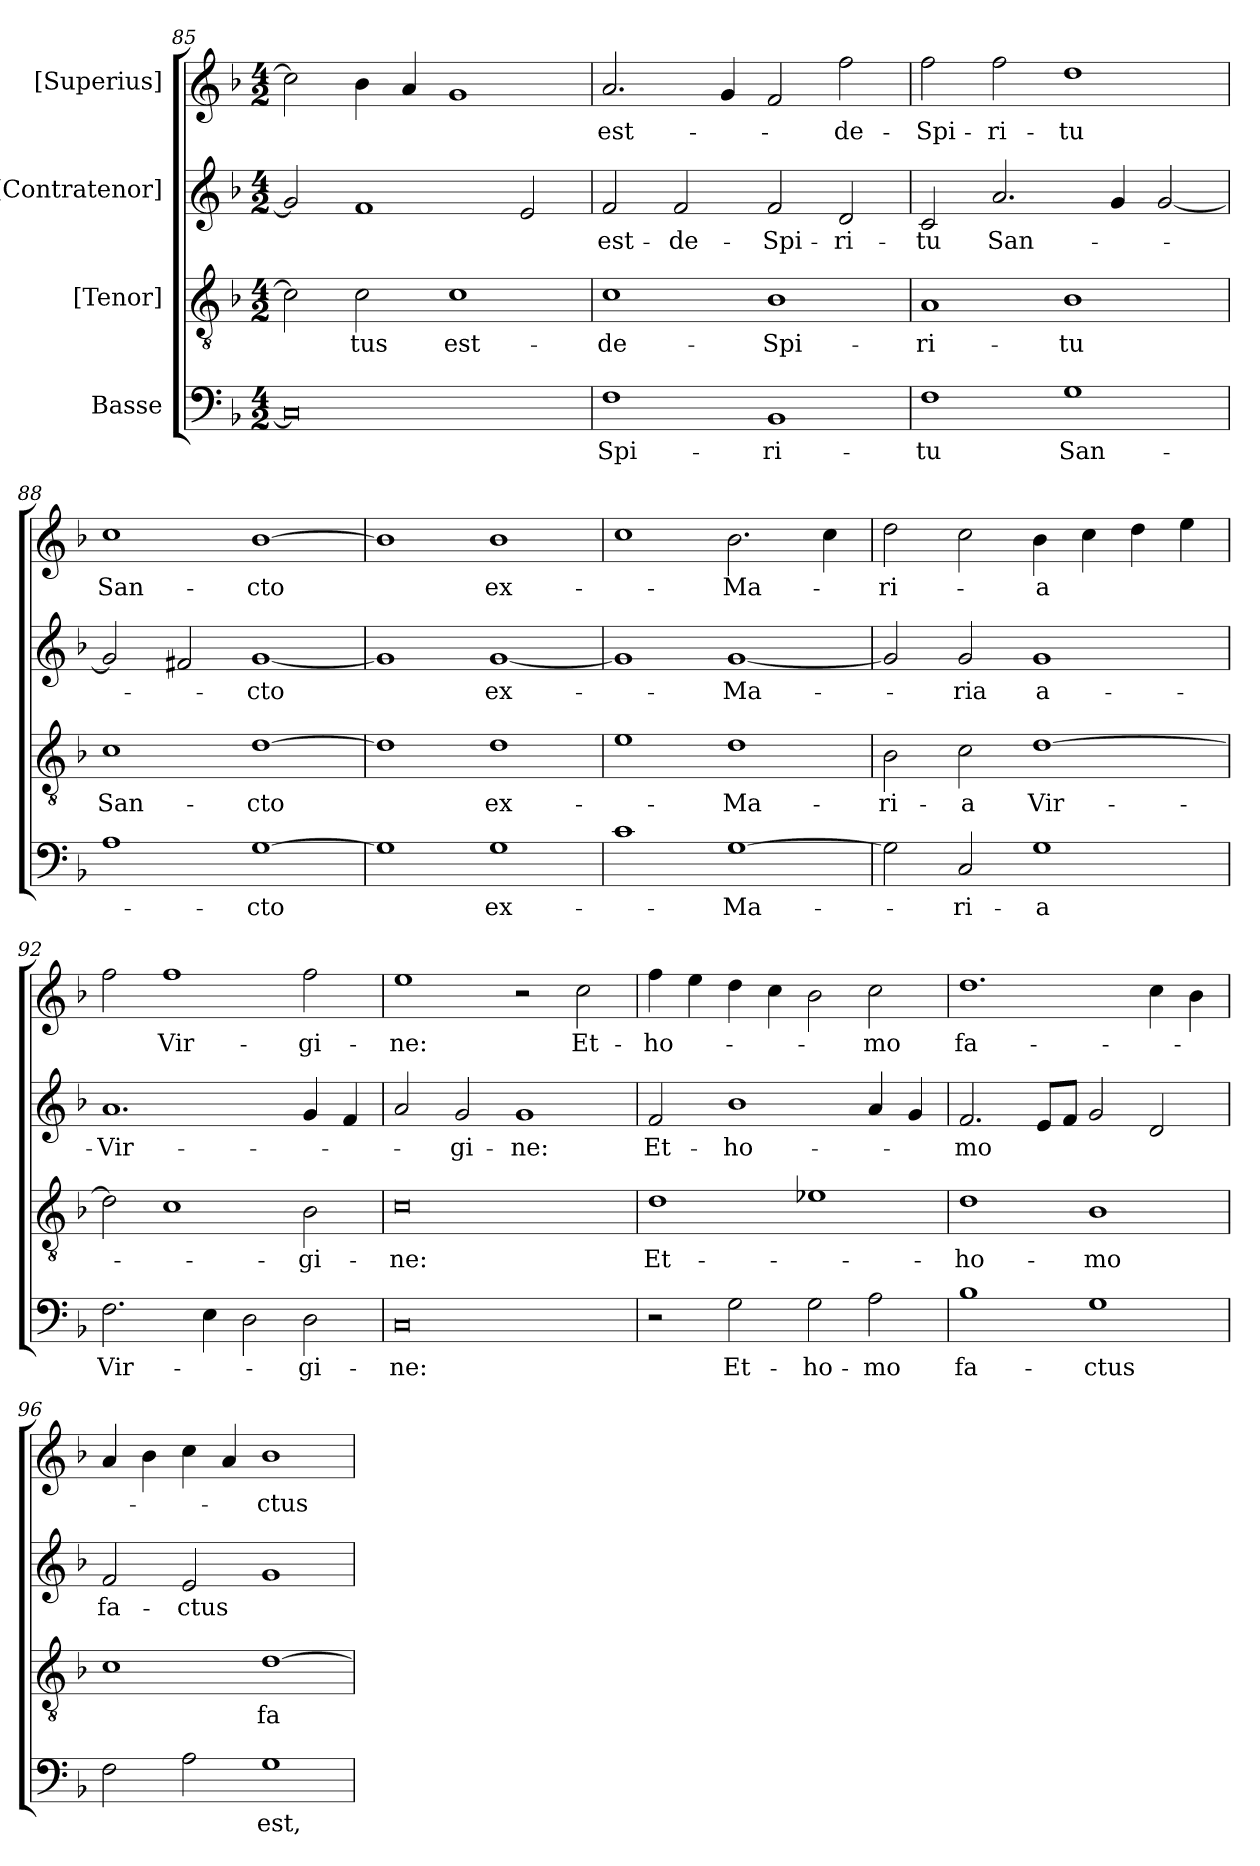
**kern	**text	**kern	**text	**kern	**text	**kern	**text
*part4	*part4	*part3	*part3	*part2	*part2	*part1	*part1
*staff4	*staff4	*staff3	*staff3	*staff2	*staff2	*staff1	*staff1
*I"Basse	*	*I"[Tenor]	*	*I"[Contratenor]	*	*I"[Superius]	*
*clefF4	*	*clefGv2	*	*clefG2	*	*clefG2	*
*k[b-]	*	*k[b-]	*	*k[b-]	*	*k[b-]	*
*M4/2	*	*M4/2	*	*M4/2	*	*M4/2	*
=85	=85	=85	=85	=85	=85	=85	=85
0C/]	.	2c\]	.	2g/]	.	2cc\]	.
.	.	2c\	-tus	1f/	.	4b-\	.
.	.	.	.	.	.	4a/	.
.	.	1c\	est-	.	.	1g/	.
.	.	.	.	2e/	.	.	.
=86	=86	=86	=86	=86	=86	=86	=86
1F\	Spi-	1c\	de-	2f/	est-	2.a/	est-
.	.	.	.	2f/	de-	.	.
.	.	.	.	.	.	4g/	.
1BB-/	-ri-	1B-\	Spi-	2f/	Spi-	2f/	.
.	.	.	.	2d/	-ri-	2ff\	de-
=87	=87	=87	=87	=87	=87	=87	=87
1F\	-tu	1A/	-ri-	2c/	-tu	2ff\	Spi-
.	.	.	.	2.a/	San-	2ff\	-ri-
1G\	San-	1B-\	-tu	.	.	1dd\	-tu
.	.	.	.	4g/	.	.	.
.	.	.	.	[2g/	.	.	.
=88	=88	=88	=88	=88	=88	=88	=88
1A\	.	1c\	San-	2g/]	.	1cc\	San-
.	.	.	.	2f#X/	.	.	.
[1G\	-cto	[1d\	-cto	[1g/	-cto	[1b-\	-cto
=89	=89	=89	=89	=89	=89	=89	=89
1G\]	.	1d\]	.	1g/]	.	1b-\]	.
1G\	ex-	1d\	ex-	[1g/	ex-	1b-\	ex-
=90	=90	=90	=90	=90	=90	=90	=90
1c\	.	1e\	.	1g/]	.	1cc\	.
[1G\	Ma-	1d\	Ma-	[1g/	Ma-	2.b-\	Ma-
.	.	.	.	.	.	4cc\	.
=91	=91	=91	=91	=91	=91	=91	=91
2G\]	.	2B-\	-ri-	2g/]	.	2dd\	-ri-
2C/	-ri-	2c\	-a	2g/	-ria	2cc\	.
1G\	-a	[1d\	Vir-	1g/	a-	4b-\	-a
.	.	.	.	.	.	4cc\	.
.	.	.	.	.	.	4dd\	.
.	.	.	.	.	.	4ee\	.
=92	=92	=92	=92	=92	=92	=92	=92
2.F\	Vir-	2d\]	.	1.a/	Vir-	2ff\	.
.	.	1c\	.	.	.	1ff\	Vir-
4E\	.	.	.	.	.	.	.
2D\	.	.	.	.	.	.	.
2D\	-gi-	2B-\	-gi-	4g/	.	2ff\	-gi-
.	.	.	.	4f/	.	.	.
=93	=93	=93	=93	=93	=93	=93	=93
0C/	-ne:	0c\	-ne:	2a/	.	1ee\	-ne:
.	.	.	.	2g/	-gi-	.	.
.	.	.	.	1g/	-ne:	2r	.
.	.	.	.	.	.	2cc\	Et-
=94	=94	=94	=94	=94	=94	=94	=94
2r	.	1d\	Et-	2f/	Et-	4ff\	ho-
.	.	.	.	.	.	4ee\	.
2G\	Et-	.	.	1b-\	ho-	4dd\	.
.	.	.	.	.	.	4cc\	.
2G\	ho-	1e-X\	.	.	.	2b-\	.
2A\	-mo	.	.	4a/	.	2cc\	-mo
.	.	.	.	4g/	.	.	.
=95	=95	=95	=95	=95	=95	=95	=95
1B-\	fa-	1d\	ho-	2.f/	-mo	1.dd\	fa-
.	.	.	.	8e/L	.	.	.
.	.	.	.	8f/J	.	.	.
1G\	-ctus	1B-\	-mo	2g/	.	.	.
.	.	.	.	2d/	.	4cc\	.
.	.	.	.	.	.	4b-\	.
=96	=96	=96	=96	=96	=96	=96	=96
2F\	.	1c\	.	2f/	fa-	4a/	.
.	.	.	.	.	.	4b-\	.
2A\	.	.	.	2e/	-ctus	4cc\	.
.	.	.	.	.	.	4a/	.
1G\	est,-	[1d\	fa-	1g/	.	1b-\	-ctus
=	=	=	=	=	=	=	=
*-	*-	*-	*-	*-	*-	*-	*-
